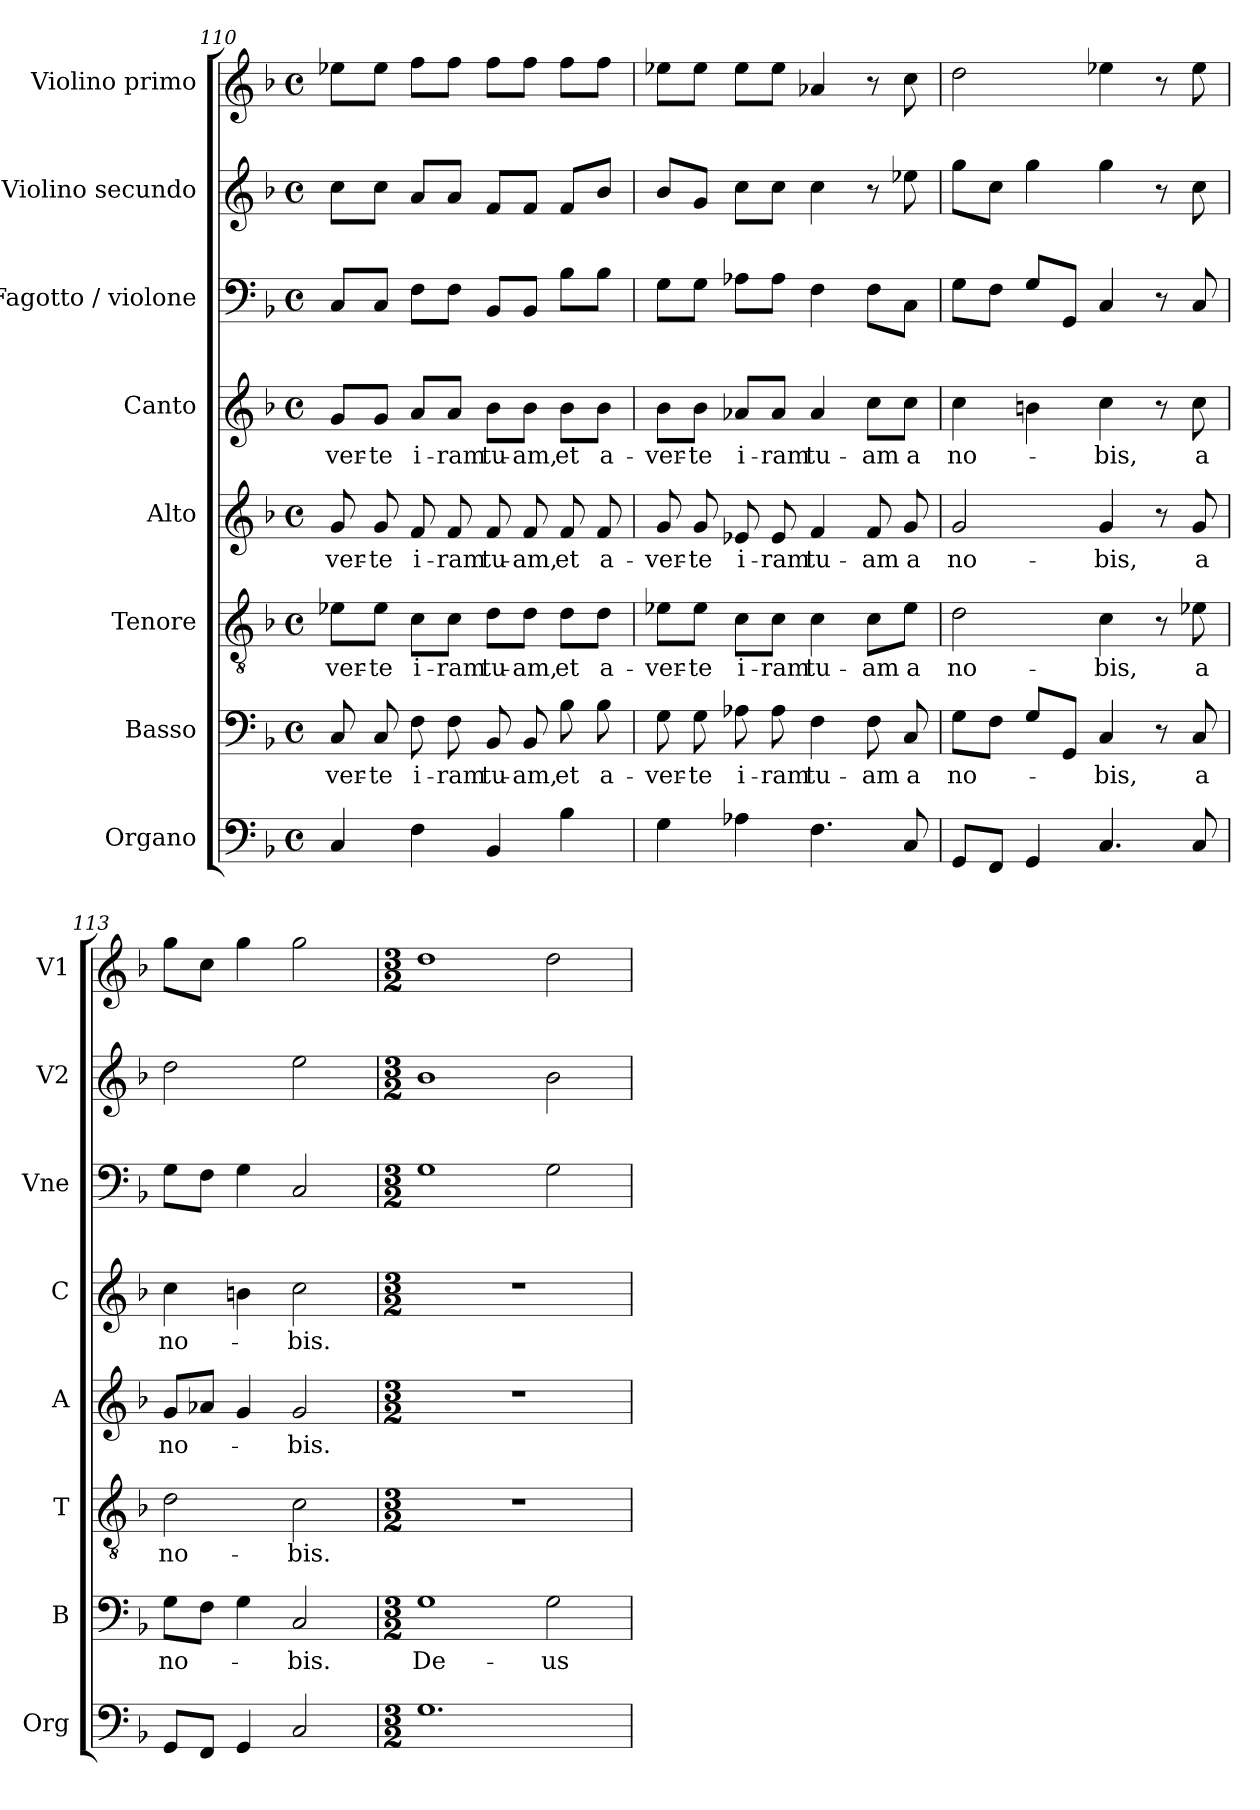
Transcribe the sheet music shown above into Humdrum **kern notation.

**kern	**kern	**text	**kern	**text	**kern	**text	**kern	**text	**kern	**kern	**kern
*part8	*part7	*part7	*part6	*part6	*part5	*part5	*part4	*part4	*part3	*part2	*part1
*staff8	*staff7	*staff7	*staff6	*staff6	*staff5	*staff5	*staff4	*staff4	*staff3	*staff2	*staff1
*I"Organo	*I"Basso	*	*I"Tenore	*	*I"Alto	*	*I"Canto	*	*I"Fagotto / violone	*I"Violino secundo	*I"Violino primo
*I'Org	*I'B	*	*I'T	*	*I'A	*	*I'C	*	*I'Vne	*I'V2	*I'V1
*clefF4	*clefF4	*	*clefGv2	*	*clefG2	*	*clefG2	*	*clefF4	*clefG2	*clefG2
*k[b-]	*k[b-]	*	*k[b-]	*	*k[b-]	*	*k[b-]	*	*k[b-]	*k[b-]	*k[b-]
*F:	*F:	*	*F:	*	*F:	*	*F:	*	*F:	*F:	*F:
*M4/4	*M4/4	*	*M4/4	*	*M4/4	*	*M4/4	*	*M4/4	*M4/4	*M4/4
*met(c)	*met(c)	*	*met(c)	*	*met(c)	*	*met(c)	*	*met(c)	*met(c)	*met(c)
=110	=110	=110	=110	=110	=110	=110	=110	=110	=110	=110	=110
!	!	!LO:LY:b	!	!LO:LY:b	!	!LO:LY:b	!	!LO:LY:b	!	!	!
4C/	8C/	-ver-	8e-X\L	-ver-	8g/	-ver-	8g/L	-ver-	8C/L	8cc\L	8ee-X\L
!	!	!LO:LY:b	!	!LO:LY:b	!	!LO:LY:b	!	!LO:LY:b	!	!	!
.	8C/	-te	8e-\J	-te	8g/	-te	8g/J	-te	8C/J	8cc\J	8ee-\J
!	!	!LO:LY:b	!	!LO:LY:b	!	!LO:LY:b	!	!LO:LY:b	!	!	!
4F\	8F\	i-	8c\L	i-	8f/	i-	8a/L	i-	8F\L	8a/L	8ff\L
!	!	!LO:LY:b	!	!LO:LY:b	!	!LO:LY:b	!	!LO:LY:b	!	!	!
.	8F\	-ram	8c\J	-ram	8f/	-ram	8a/J	-ram	8F\J	8a/J	8ff\J
!	!	!LO:LY:b	!	!LO:LY:b	!	!LO:LY:b	!	!LO:LY:b	!	!	!
4BB-/	8BB-/	tu-	8d\L	tu-	8f/	tu-	8b-\L	tu-	8BB-/L	8f/L	8ff\L
!	!	!LO:LY:b	!	!LO:LY:b	!	!LO:LY:b	!	!LO:LY:b	!	!	!
.	8BB-/	-am,	8d\J	-am,	8f/	-am,	8b-\J	-am,	8BB-/J	8f/J	8ff\J
!	!	!LO:LY:b	!	!LO:LY:b	!	!LO:LY:b	!	!LO:LY:b	!	!	!
4B-\	8B-\	et	8d\L	et	8f/	et	8b-\L	et	8B-\L	8f/L	8ff\L
!	!	!LO:LY:b	!	!LO:LY:b	!	!LO:LY:b	!	!LO:LY:b	!	!	!
.	8B-\	a-	8d\J	a-	8f/	a-	8b-\J	a-	8B-\J	8b-/J	8ff\J
!!LO:LB:g=z
=111	=111	=111	=111	=111	=111	=111	=111	=111	=111	=111	=111
!	!	!LO:LY:b	!	!LO:LY:b	!	!LO:LY:b	!	!LO:LY:b	!	!	!
4G\	8G\	-ver-	8e-X\L	-ver-	8g/	-ver-	8b-\L	-ver-	8G\L	8b-/L	8ee-X\L
!	!	!LO:LY:b	!	!LO:LY:b	!	!LO:LY:b	!	!LO:LY:b	!	!	!
.	8G\	-te	8e-\J	-te	8g/	-te	8b-\J	-te	8G\J	8g/J	8ee-\J
!	!	!LO:LY:b	!	!LO:LY:b	!	!LO:LY:b	!	!LO:LY:b	!	!	!
4A-X\	8A-X\	i-	8c\L	i-	8e-X/	i-	8a-X/L	i-	8A-X\L	8cc\L	8ee-\L
!	!	!LO:LY:b	!	!LO:LY:b	!	!LO:LY:b	!	!LO:LY:b	!	!	!
.	8A-\	-ram	8c\J	-ram	8e-/	-ram	8a-/J	-ram	8A-\J	8cc\J	8ee-\J
!	!	!LO:LY:b	!	!LO:LY:b	!	!LO:LY:b	!	!LO:LY:b	!	!	!
4.F\	4F\	tu-	4c\	tu-	4f/	tu-	4a-/	tu-	4F\	4cc\	4a-X/
!	!	!LO:LY:b	!	!LO:LY:b	!	!LO:LY:b	!	!LO:LY:b	!	!	!
.	8F\	-am	8c\L	-am	8f/	-am	8cc\L	-am	8F\L	8r	8r
!	!	!LO:LY:b	!	!LO:LY:b	!	!LO:LY:b	!	!LO:LY:b	!	!	!
8C/	8C/	a	8e-\J	a	8g/	a	8cc\J	a	8C\J	8ee-X\	8cc\
=112	=112	=112	=112	=112	=112	=112	=112	=112	=112	=112	=112
!	!	!LO:LY:b	!	!LO:LY:b	!	!LO:LY:b	!	!LO:LY:b	!	!	!
8GG/L	8G\L	no-	2d\	no-	2g/	no-	4cc\	no-	8G\L	8gg\L	2dd\
8FF/J	8F\J	.	.	.	.	.	.	.	8F\J	8cc\J	.
4GG/	8G/L	.	.	.	.	.	4bn\	.	8G/L	4gg\	.
.	8GG/J	.	.	.	.	.	.	.	8GG/J	.	.
!	!	!LO:LY:b	!	!LO:LY:b	!	!LO:LY:b	!	!LO:LY:b	!	!	!
4.C/	4C/	-bis,	4c\	-bis,	4g/	-bis,	4cc\	-bis,	4C/	4gg\	4ee-X\
.	8r	.	8r	.	8r	.	8r	.	8r	8r	8r
!	!	!LO:LY:b	!	!LO:LY:b	!	!LO:LY:b	!	!LO:LY:b	!	!	!
8C/	8C/	a	8e-X\	a	8g/	a	8cc\	a	8C/	8cc\	8ee-\
=113	=113	=113	=113	=113	=113	=113	=113	=113	=113	=113	=113
!	!	!LO:LY:b	!	!LO:LY:b	!	!LO:LY:b	!	!LO:LY:b	!	!	!
8GG/L	8G\L	no-	2d\	no-	8g/L	no-	4cc\	no-	8G\L	2dd\	8gg\L
8FF/J	8F\J	.	.	.	8a-X/J	.	.	.	8F\J	.	8cc\J
4GG/	4G\	.	.	.	4g/	.	4bn\	.	4G\	.	4gg\
!	!	!LO:LY:b	!	!LO:LY:b	!	!LO:LY:b	!	!LO:LY:b	!	!	!
2C/	2C/	-bis.	2c\	-bis.	2g/	-bis.	2cc\	-bis.	2C/	2ee\	2gg\
!!LO:PB:g=z
=114	=114	=114	=114	=114	=114	=114	=114	=114	=114	=114	=114
*M3/2	*M3/2	*	*M3/2	*	*M3/2	*	*M3/2	*	*M3/2	*M3/2	*M3/2
!	!	!LO:LY:b	!	!	!	!	!	!	!	!	!
1.G	1G	De-	1.r	.	1.r	.	1.r	.	1G	1b-	1dd
!	!	!LO:LY:b	!	!	!	!	!	!	!	!	!
.	2G\	-us	.	.	.	.	.	.	2G\	2b-\	2dd\
=	=	=	=	=	=	=	=	=	=	=	=
*-	*-	*-	*-	*-	*-	*-	*-	*-	*-	*-	*-
